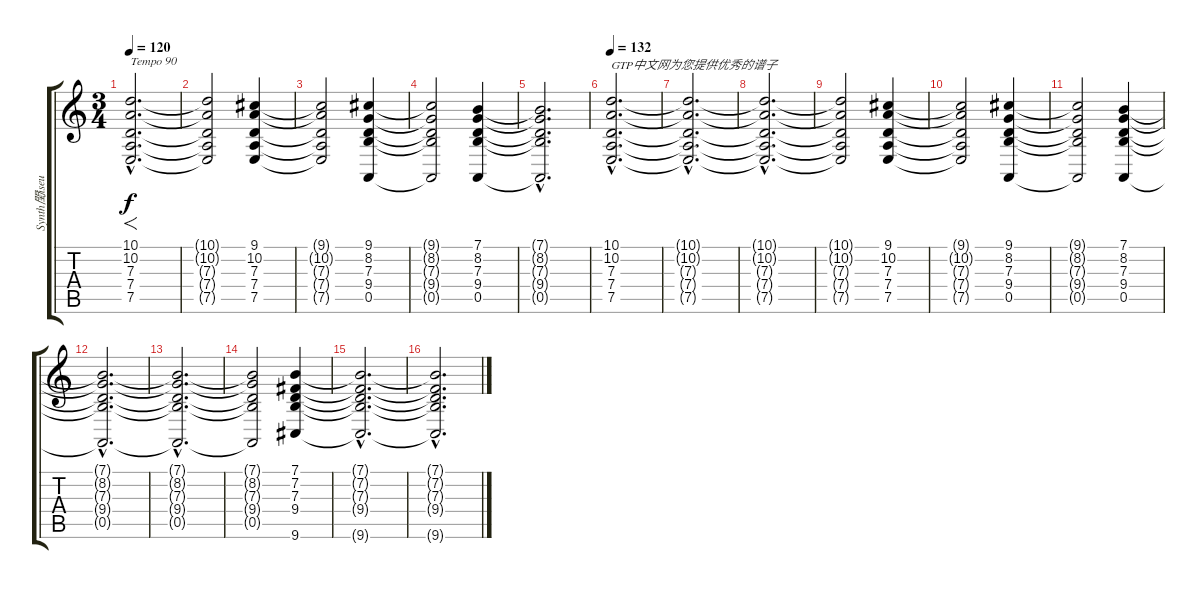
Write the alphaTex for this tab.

\track ("Synth閠iseur" "Synth閠iseu") {instrument synthstrings1}
\staff {score tabs}
\tuning (E4 B3 G3 D3 A2 E2) {hide}
\ts (3 4)
\tempo 120
\tempo 90
\tempo 120
\clef g2
\ks c
(10.1{hac} 10.2{hac} 7.3{hac} 7.4{hac} 7.5{hac}).2{f d txt "Tempo 90" dy f instrument synthstrings1} |
(10.1{t} 10.2{t} 7.3{t} 7.4{t} 7.5{t}).2 (9.1 10.2 7.3 7.4 7.5).4 |
(9.1{t} 10.2{t} 7.3{t} 7.4{t} 7.5{t}).2 (9.1 8.2 7.3 9.4 0.5).4 |
(9.1{t} 8.2{t} 7.3{t} 9.4{t} 0.5{t}).2 (7.1 8.2 7.3 9.4 0.5).4 |
(7.1{hac t} 8.2{hac t} 7.3{hac t} 9.4{hac t} 0.5{hac t}).2{d} |
\tempo 132
(10.1{hac} 10.2{hac} 7.3{hac} 7.4{hac} 7.5{hac}).2{d txt "GTP中文网为您提供优秀的谱子"} |
(10.1{hac t} 10.2{hac t} 7.3{hac t} 7.4{hac t} 7.5{hac t}).2{d} |
(10.1{hac t} 10.2{hac t} 7.3{hac t} 7.4{hac t} 7.5{hac t}).2{d} |
(10.1{t} 10.2{t} 7.3{t} 7.4{t} 7.5{t}).2 (9.1 10.2 7.3 7.4 7.5).4 |
(9.1{t} 10.2{t} 7.3{t} 7.4{t} 7.5{t}).2 (9.1 8.2 7.3 9.4 0.5).4 |
(9.1{t} 8.2{t} 7.3{t} 9.4{t} 0.5{t}).2 (7.1 8.2 7.3 9.4 0.5).4 |
(7.1{hac t} 8.2{hac t} 7.3{hac t} 9.4{hac t} 0.5{hac t}).2{d} |
(7.1{hac t} 8.2{hac t} 7.3{hac t} 9.4{hac t} 0.5{hac t}).2{d} |
(7.1{t} 8.2{t} 7.3{t} 9.4{t} 0.5{t}).2 (7.1 7.2 7.3 9.4 9.6).4 |
(7.1{hac t} 7.2{hac t} 7.3{hac t} 9.4{hac t} 9.6{hac t}).2{d} |
(7.1{hac t} 7.2{hac t} 7.3{hac t} 9.4{hac t} 9.6{hac t}).2{d}
